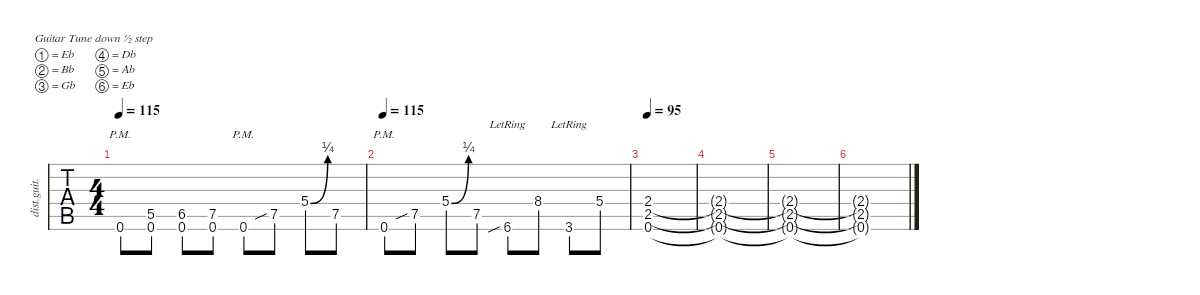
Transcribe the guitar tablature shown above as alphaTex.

\defaultSystemsLayout 4
\hideDynamics
\bracketExtendMode nobrackets
\otherSystemsTrackNameOrientation horizontal
\track ("Rhythm Guitar 1 (James)" "dist.guit.") {multiBarRest instrument distortionguitar}
\staff {tabs}
\tuning (Eb4 Bb3 Gb3 Db3 Ab2 Eb2)
\ts (4 4)
\tempo 115
\clef g2
\ks c
0.6{pm acc #}.8{dy mf} (0.6{acc #} 5.5{acc #}).8 (0.6{acc #} 6.5).8 (0.6{acc #} 7.5{acc #}).8 0.6{pm acc #}.8 7.5{sib acc #}.8 5.4{be (bend 0 0 27.599999999999998 1) acc #}.8 7.5{acc #}.8 |
\tempo 115
0.6{pm acc #}.8 7.5{sib acc #}.8 5.4{be (bend 0 0 27.599999999999998 1) acc #}.8 7.5{acc #}.8 6.6{sib lr}.8 8.4.8 3.6{lr acc #}.8 5.4{acc #}.8 |
\tempo (95 0.00625)
(0.6{acc #} 2.5{acc #} 2.4{acc #}).1 |
(2.4{t acc #} 2.5{t acc #} 0.6{t acc #}).1 |
(0.6{t acc #} 2.5{t acc #} 2.4{t acc #}).1 |
(0.6{t acc #} 2.5{t acc #} 2.4{t acc #}).1
